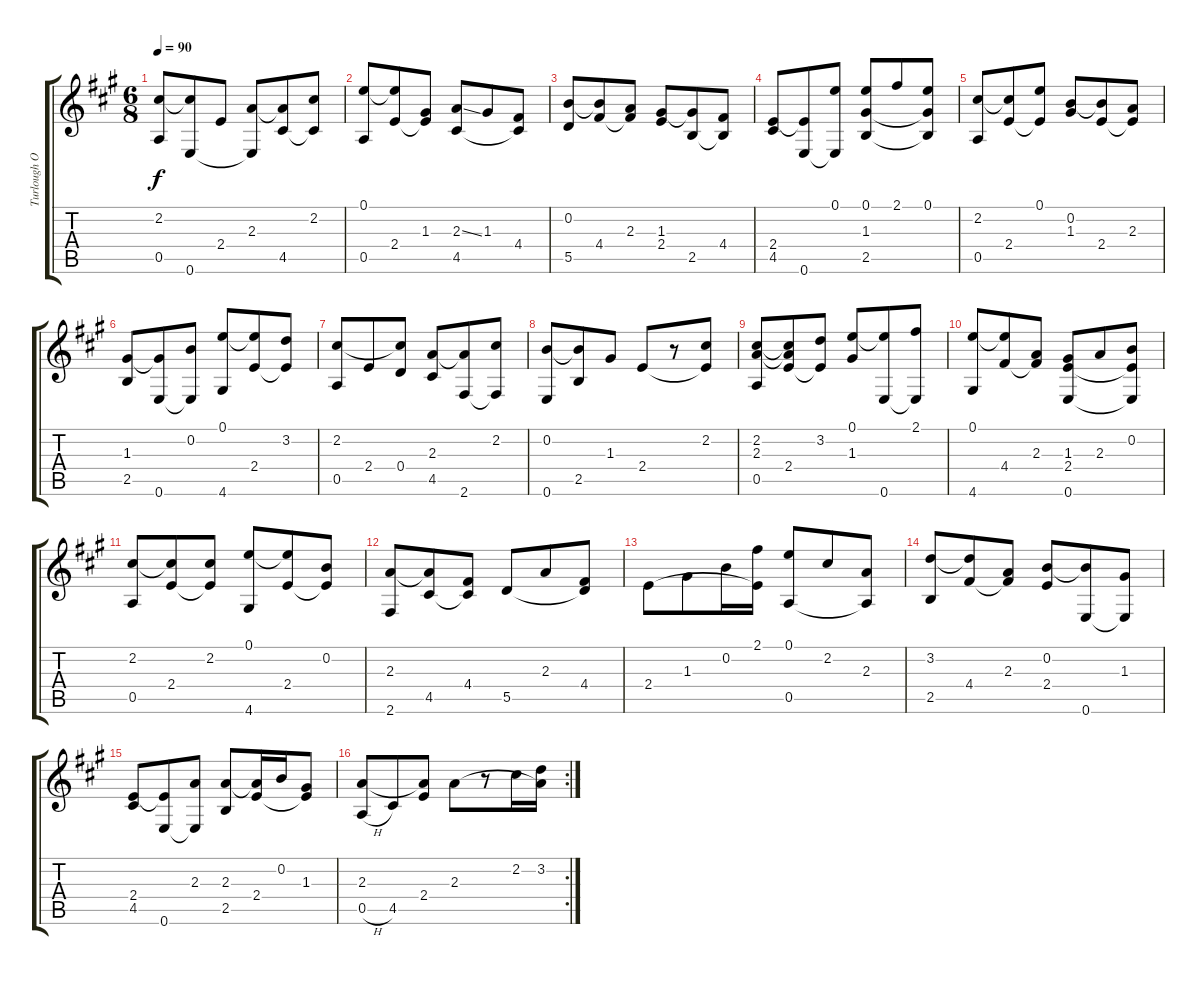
\track ("Turlough O'Carolan" "Turlough O") {instrument acousticguitarsteel}
\staff {score tabs}
\tuning (E4 B3 G3 D3 A2 E2) {hide}
\ts (6 8)
\tempo 90
\clef g2
\ks a
(2.2 0.5).8{dy f instrument acousticguitarsteel} (2.2{t} 0.6).8 2.4.8 (2.3 0.6{t}).8 (2.3{t} 4.5).8 (2.2 4.5{t}).8 |
(0.1 0.5).8 (0.1{t} 2.4).8 (1.3 2.4{t}).8 (2.3{ss} 4.5).8 1.3.8 (4.4 4.5{t}).8 |
(0.2 5.5).8 (0.2{t} 4.4).8 (2.3 4.4{t}).8 (1.3 2.4).8 (1.3{t} 2.5).8 (4.4 2.5{t}).8 |
(2.4 4.5).8 (2.4{t} 0.6).8 (0.1 0.6{t}).8 (0.1 1.3 2.5).8 2.1.8 (0.1 1.3{t} 2.5{t}).8 |
(2.2 0.5).8 (2.2{t} 2.4).8 (0.1 2.4{t}).8 (0.2 1.3).8 (0.2{t} 2.4).8 (2.3 2.4{t}).8 |
(1.3 2.5).8 (1.3{t} 0.6).8 (0.2 0.6{t}).8 (0.1 4.6).8 (0.1{t} 2.4).8 (3.2 2.4{t}).8 |
(2.2 0.5).8 2.4.8 (2.2{t} 0.4).8 (2.3 4.5).8 (2.3{t} 2.6).8 (2.2 2.6{t}).8 |
(0.2 0.6).8 (0.2{t} 2.5).8 1.3.8 2.4.8 r.8 (2.2 2.4{t}).8 |
(2.2 2.3 0.5).8 (2.2{t} 2.3{t} 2.4).8 (3.2 2.4{t}).8 (0.1 1.3).8 (0.1{t} 0.6).8 (2.1 0.6{t}).8 |
(0.1 4.6).8 (0.1{t} 4.4).8 (2.3 4.4{t}).8 (1.3 2.4 0.6).8 2.3.8 (0.2 2.4{t} 0.6{t}).8 |
(2.2 0.5).8 (2.2{t} 2.4).8 (2.2 2.4{t}).8 (0.1 4.6).8 (0.1{t} 2.4).8 (0.2 2.4{t}).8 |
(2.3 2.6).8 (2.3{t} 4.5).8 (4.4 4.5{t}).8 5.5.8 2.3.8 (4.4 5.5{t}).8 |
2.4.8 1.3.8 0.2.16 (2.1 2.4{t}).16 (0.1 0.5).8 2.2.8 (2.3 0.5{t}).8 |
(3.2 2.5).8 (3.2{t} 4.4).8 (2.3 4.4{t}).8 (0.2 2.4).8 (0.2{t} 0.6).8 (1.3 0.6{t}).8 |
(2.4 4.5).8 (2.4{t} 0.6).8 (2.3 0.6{t}).8 (2.3 2.5).8 (2.3{t} 2.4).16 0.2.16 (1.3 2.4{t}).8 |
\rc 2
(2.3 0.5{h}).8 4.5.8 (2.3{t} 2.4).8 2.3.8 r.8 2.2.16 (3.2 2.3{t}).16
